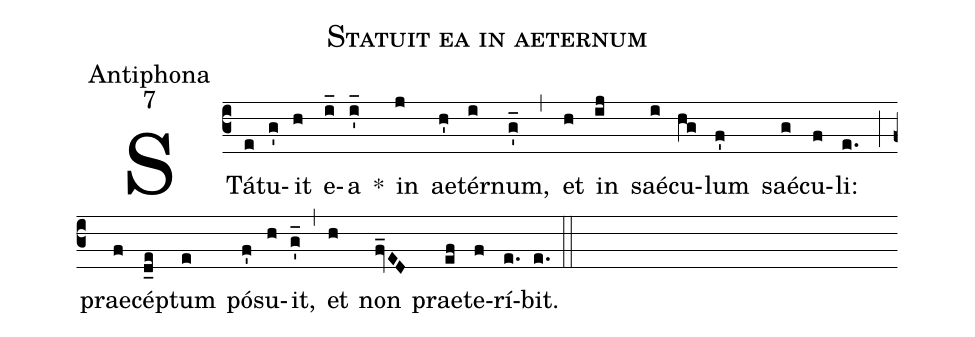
name:Statuit ea in aeternum;
office-part:Antiphona;
mode:7;
%%
(c3) STá(e)tu(g')it(h) e(i_)a(i'_) *() in(j) ae(h')tér(i)num,(g'_) (,) et(h) in(ij) saé(i)cu(hg)lum(f') saé(g)cu(f)li:(e.) (;) prae(f)cép(d_e)tum(e) pó(f')su(h)it,(g'_) (,) et(h) non(fv_ED) prae(ef)te(f)rí(e.)bit.(e.) (::)
